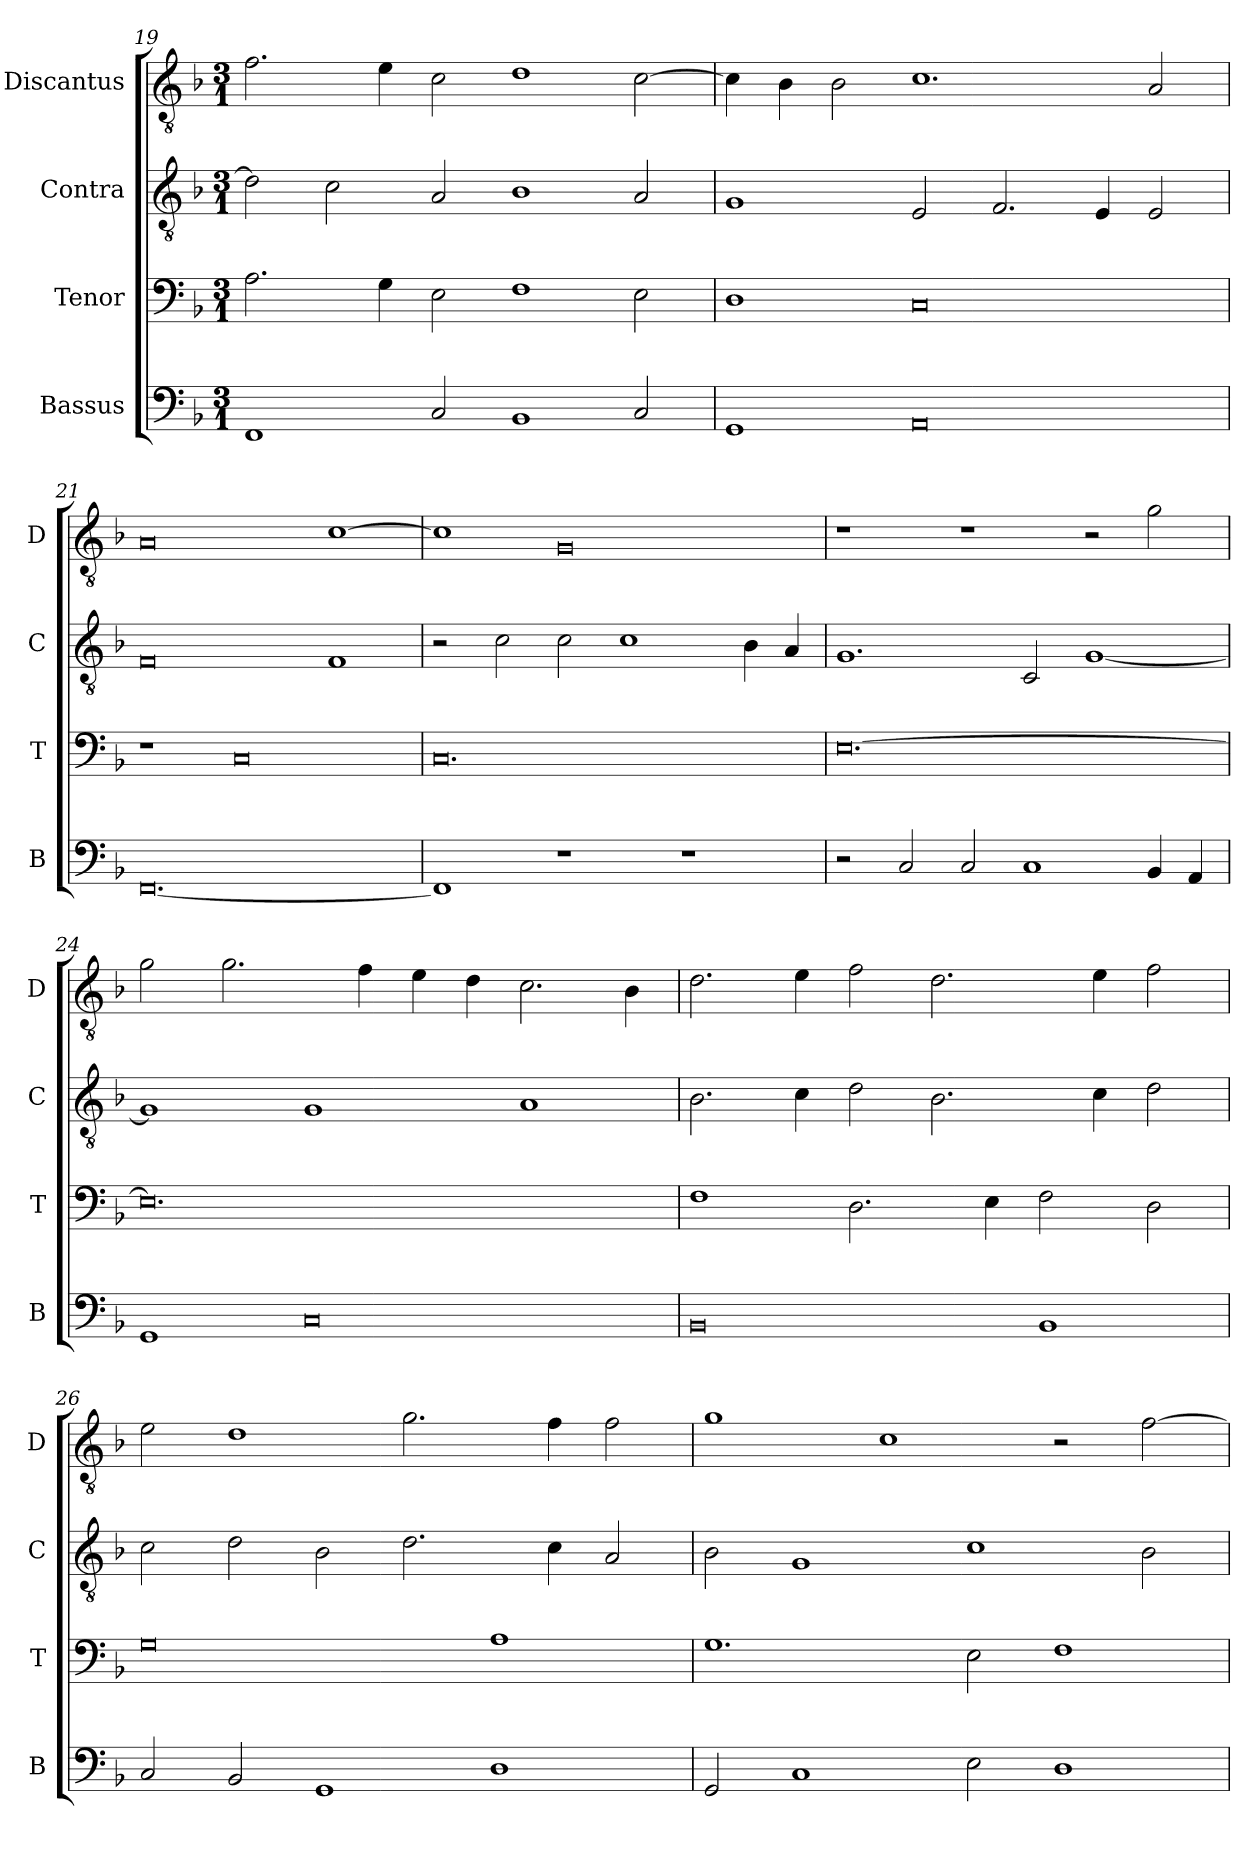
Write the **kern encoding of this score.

**kern	**kern	**kern	**kern
*part4	*part3	*part2	*part1
*staff4	*staff3	*staff2	*staff1
*I"Bassus	*I"Tenor	*I"Contra	*I"Discantus
*I'B	*I'T	*I'C	*I'D
*clefF4	*clefF4	*clefGv2	*clefGv2
*k[b-]	*k[b-]	*k[b-]	*k[b-]
*M3/1	*M3/1	*M3/1	*M3/1
=19	=19	=19	=19
1FF	2.A\	2d\]	2.f\
.	.	2c\	.
.	4G\	.	4e\
2C/	2E\	2A/	2c\
1BB-	1F	1B-	1d
2C/	2E\	2A/	[2c\
=20	=20	=20	=20
1GG	1D	1G	4c\]
.	.	.	4B-\
.	.	.	2B-\
0AA	0C	2E/	1.c
.	.	2.F/	.
.	.	4E/	.
.	.	2E/	2A/
=21	=21	=21	=21
[0.FF	1r	0F	0A
.	0C	.	.
.	.	1F	[1c
=22	=22	=22	=22
1FF]	0.C	2r	1c]
.	.	2c\	.
1r	.	2c\	0G
.	.	1c	.
1r	.	.	.
.	.	4B-\	.
.	.	4A/	.
=23	=23	=23	=23
2r	[0.E	1.G	1r
2C/	.	.	.
2C/	.	.	1r
1C	.	2C/	.
.	.	[1G	2r
4BB-/	.	.	2g\
4AA/	.	.	.
=24	=24	=24	=24
1GG	0.E]	1G]	2g\
.	.	.	2.g\
0C	.	1G	.
.	.	.	4f\
.	.	.	4e\
.	.	.	4d\
.	.	1A	2.c\
.	.	.	4B-\
=25	=25	=25	=25
0BB-	1F	2.B-\	2.d\
.	.	4c\	4e\
.	2.D\	2d\	2f\
.	.	2.B-\	2.d\
.	4E\	.	.
1BB-	2F\	.	.
.	.	4c\	4e\
.	2D\	2d\	2f\
=26	=26	=26	=26
2C/	0G	2c\	2e\
2BB-/	.	2d\	1d
1GG	.	2B-\	.
.	.	2.d\	2.g\
1D	1A	.	.
.	.	4c\	4f\
.	.	2A/	2f\
=27	=27	=27	=27
2GG/	1.G	2B-\	1g
1C	.	1G	.
.	.	.	1c
2E\	2E\	1c	.
1D	1F	.	2r
.	.	2B-\	[2f\
=	=	=	=
*-	*-	*-	*-
